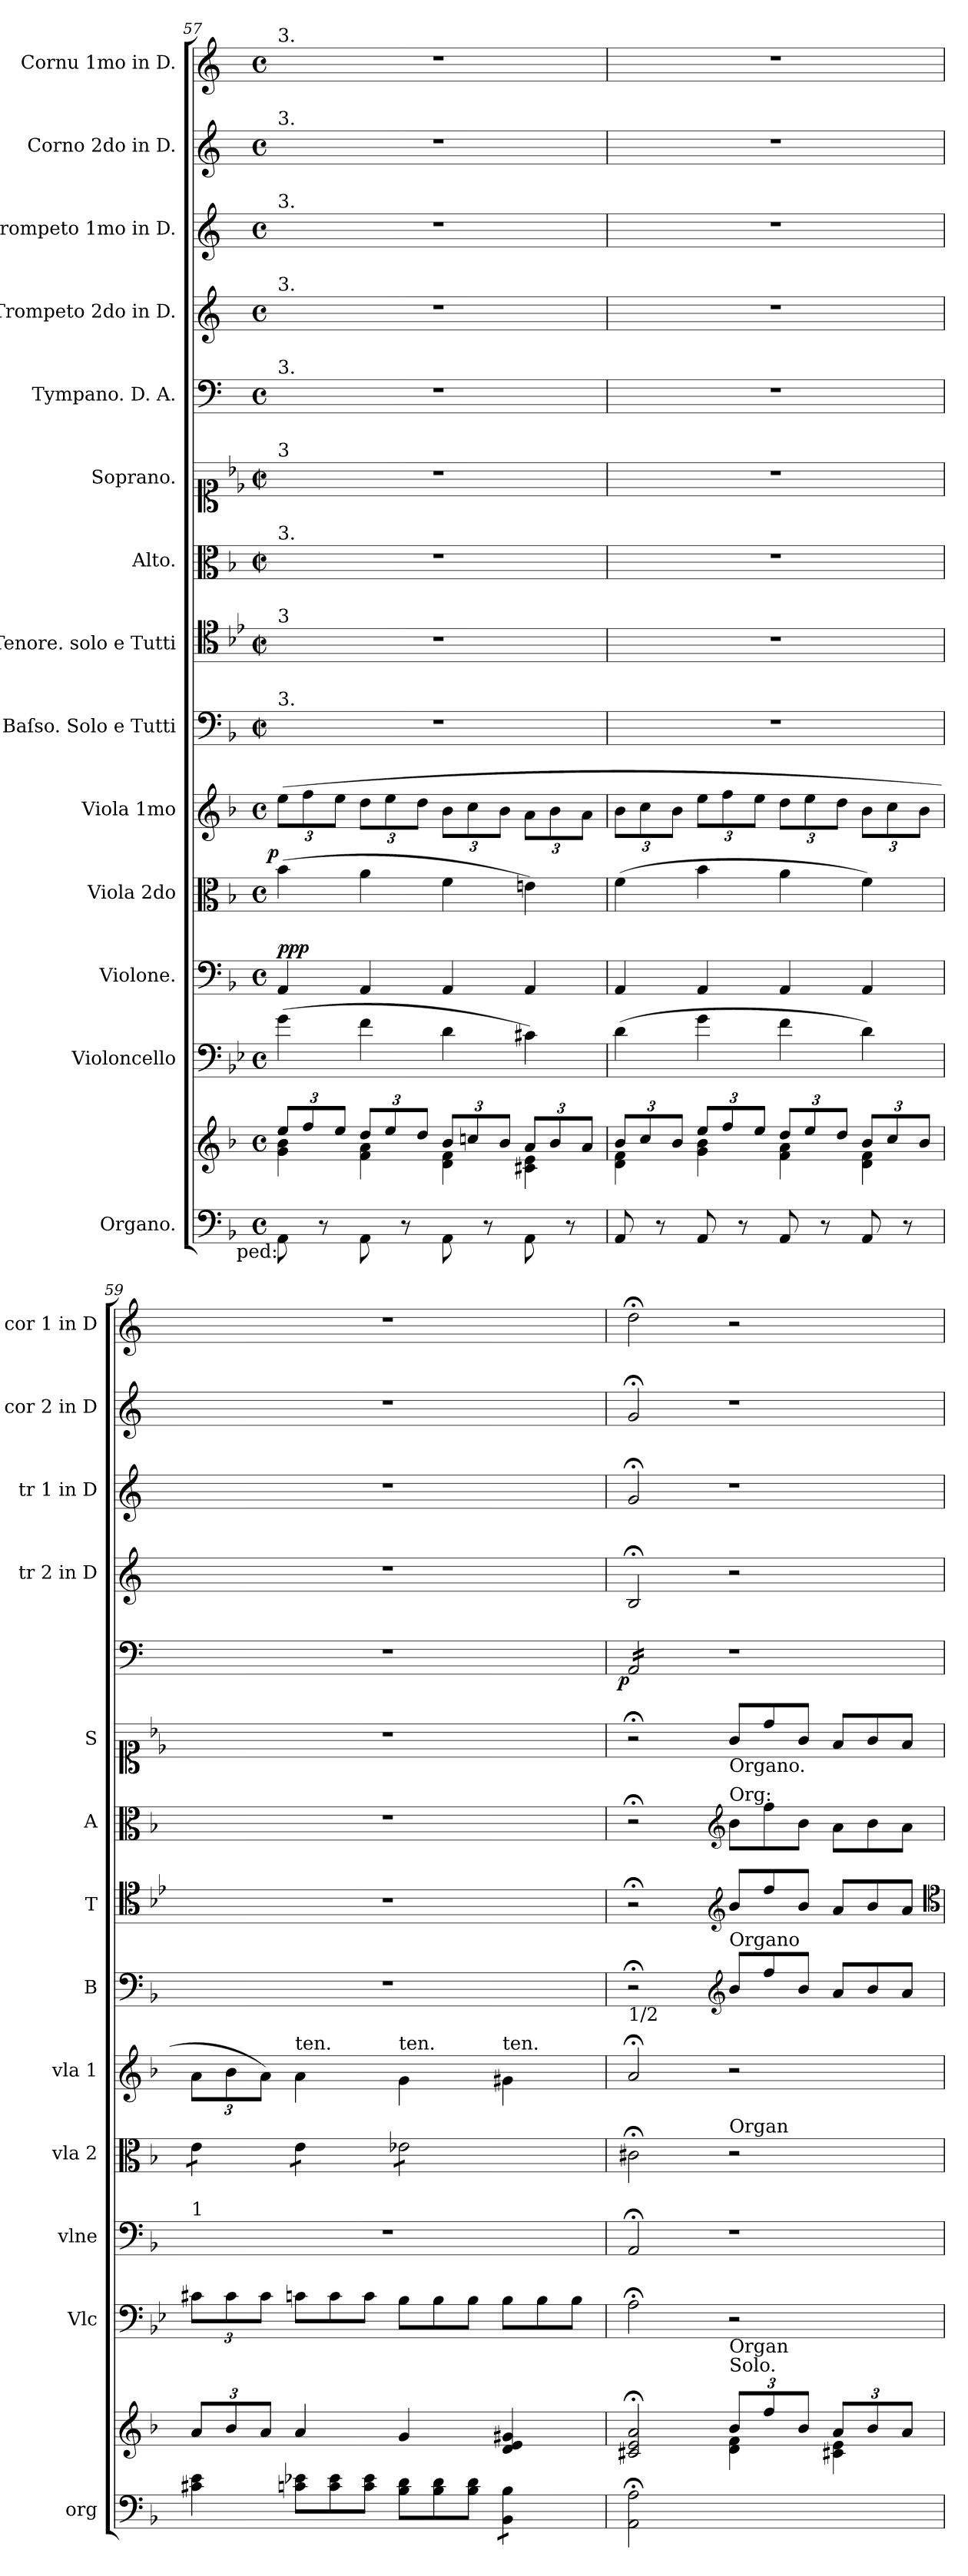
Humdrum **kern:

**kern	**kern	**kern	**kern	**dynam	**kern	**dynam	**kern	**kern	**kern	**kern	**kern	**kern	**dynam	**kern	**kern	**kern	**kern
*part14	*part14	*part13	*part12	*part12	*part11	*part11	*part10	*part9	*part8	*part7	*part6	*part5	*part5	*part4	*part3	*part2	*part1
*staff15	*staff14	*staff13	*staff12	*staff12	*staff11	*staff11	*staff10	*staff9	*staff8	*staff7	*staff6	*staff5	*staff5	*staff4	*staff3	*staff2	*staff1
*I"Organo.	*	*I"Violoncello	*I"Violone.	*	*I"Viola 2do	*	*I"Viola 1mo	*I"Baſso. Solo e Tutti	*I"Tenore. solo e Tutti	*I"Alto.	*I"Soprano.	*I"Tympano. D. A.	*	*I"Trompeto 2do in D.	*I"Trompeto 1mo in D.	*I"Corno 2do in D.	*I"Cornu 1mo in D.
*I'org	*	*I'Vlc	*I'vlne	*	*I'vla 2	*	*I'vla 1	*I'B	*I'T	*I'A	*I'S	*	*	*I'tr 2 in D	*I'tr 1 in D	*I'cor 2 in D	*I'cor 1 in D
*clefF4	*clefG2	*clefF4	*clefF4	*	*clefC3	*	*clefG2	*clefF4	*clefC4	*clefC3	*clefC1	*clefF4	*	*clefG2	*clefG2	*clefG2	*clefG2
*	*	*	*	*	*	*	*	*	*	*	*	*	*	*ITrd-1c-2	*ITrd-1c-2	*ITrd6c10	*ITrd6c10
*k[b-]	*k[b-]	*k[b-e-]	*k[b-]	*	*k[b-]	*	*k[b-]	*k[b-]	*k[b-e-]	*k[b-]	*k[b-e-]	*k[]	*	*k[f#c#]	*k[f#c#]	*k[f#c#]	*k[f#c#]
*M4/4	*M4/4	*M4/4	*M4/4	*	*M4/4	*	*M4/4	*M4/4	*M4/4	*M4/4	*M4/4	*M4/4	*	*M4/4	*M4/4	*M4/4	*M4/4
*met(c)	*met(c)	*met(c)	*met(c)	*	*met(c)	*	*met(c)	*met(c|)	*met(c|)	*met(c|)	*met(c|)	*met(c)	*	*met(c)	*met(c)	*met(c)	*met(c)
=57	=57	=57	=57	=57	=57	=57	=57	=57	=57	=57	=57	=57	=57	=57	=57	=57	=57
*	*^	*	*	*	*	*	*	*	*	*	*	*	*	*	*	*	*
!	!	!	!	!	!	!	!	!	!	!	!	!	!	!	!	!	!	!LO:TX:a:t=3.
!	!	!	!	!	!	!	!	!	!	!	!	!	!	!	!	!	!LO:TX:a:t=3.	!
!	!	!	!	!	!	!	!	!	!	!	!	!	!	!	!	!LO:TX:a:t=3.	!	!
!	!	!	!	!	!	!	!	!	!	!	!	!	!	!	!LO:TX:a:t=3.	!	!	!
!	!	!	!	!	!	!	!	!	!	!	!	!	!LO:TX:a:t=3.	!	!	!	!	!
!	!	!	!	!	!	!	!	!	!	!	!	!LO:TX:a:t=3	!	!	!	!	!	!
!	!	!	!	!	!	!	!	!	!	!	!LO:TX:a:t=3.	!	!	!	!	!	!	!
!	!	!	!	!	!	!	!	!	!	!LO:TX:a:t=3	!	!	!	!	!	!	!	!
!	!	!	!	!	!	!	!	!	!LO:TX:a:t=3.	!	!	!	!	!	!	!	!	!
!LO:TX:b:rj:t=ped&colon;	!	!	!	!	!	!	!	!	!	!	!	!	!	!	!	!	!	!
!	!	!	!	!	!LO:DY:a	!	!LO:DY:a:rj	!	!	!	!	!	!	!	!	!	!	!
8AA\	12ee/L	4g\ 4b-\	(4g\	4AA/	ppp	(4b-\	p	(12ee\L	1r	1r	1r	1r	1r	.	1r	1r	1r	1r
.	12ff/	.	.	.	.	.	.	12ff\	.	.	.	.	.	.	.	.	.	.
8r	.	.	.	.	.	.	.	.	.	.	.	.	.	.	.	.	.	.
.	12ee/J	.	.	.	.	.	.	12ee\J	.	.	.	.	.	.	.	.	.	.
8AA\	12dd/L	4f\ 4a\	4f\	4AA/	.	4a\	.	12dd\L	.	.	.	.	.	.	.	.	.	.
.	12ee/	.	.	.	.	.	.	12ee\	.	.	.	.	.	.	.	.	.	.
8r	.	.	.	.	.	.	.	.	.	.	.	.	.	.	.	.	.	.
.	12dd/J	.	.	.	.	.	.	12dd\J	.	.	.	.	.	.	.	.	.	.
8AA\	12b-/L	4d\ 4f\	4d\	4AA/	.	4f\	.	12b-\L	.	.	.	.	.	.	.	.	.	.
.	12ccn/	.	.	.	.	.	.	12cc\	.	.	.	.	.	.	.	.	.	.
8r	.	.	.	.	.	.	.	.	.	.	.	.	.	.	.	.	.	.
.	12b-/J	.	.	.	.	.	.	12b-\J	.	.	.	.	.	.	.	.	.	.
8AA\	12a/L	4c#X\ 4e\	4c#X\)	4AA/	.	4en\)	.	12a\L	.	.	.	.	.	.	.	.	.	.
.	12b-/	.	.	.	.	.	.	12b-\	.	.	.	.	.	.	.	.	.	.
8r	.	.	.	.	.	.	.	.	.	.	.	.	.	.	.	.	.	.
.	12a/J	.	.	.	.	.	.	12a\J	.	.	.	.	.	.	.	.	.	.
=58	=58	=58	=58	=58	=58	=58	=58	=58	=58	=58	=58	=58	=58	=58	=58	=58	=58	=58
8AA/	12b-/L	4d\ 4f\	(4d\	4AA/	.	(4f\	.	12b-\L	1r	1r	1r	1r	1r	.	1r	1r	1r	1r
.	12cc/	.	.	.	.	.	.	12cc\	.	.	.	.	.	.	.	.	.	.
8r	.	.	.	.	.	.	.	.	.	.	.	.	.	.	.	.	.	.
.	12b-/J	.	.	.	.	.	.	12b-\J	.	.	.	.	.	.	.	.	.	.
8AA/	12ee/L	4g\ 4b-\	4g\	4AA/	.	4b-\	.	12ee\L	.	.	.	.	.	.	.	.	.	.
.	12ff/	.	.	.	.	.	.	12ff\	.	.	.	.	.	.	.	.	.	.
8r	.	.	.	.	.	.	.	.	.	.	.	.	.	.	.	.	.	.
.	12ee/J	.	.	.	.	.	.	12ee\J	.	.	.	.	.	.	.	.	.	.
8AA/	12dd/L	4f\ 4a\	4f\	4AA/	.	4a\	.	12dd\L	.	.	.	.	.	.	.	.	.	.
.	12ee/	.	.	.	.	.	.	12ee\	.	.	.	.	.	.	.	.	.	.
8r	.	.	.	.	.	.	.	.	.	.	.	.	.	.	.	.	.	.
.	12dd/J	.	.	.	.	.	.	12dd\J	.	.	.	.	.	.	.	.	.	.
8AA/	12b-/L	4d\ 4f\	4d\)	4AA/	.	4f\)	.	12b-\L	.	.	.	.	.	.	.	.	.	.
.	12cc/	.	.	.	.	.	.	12cc\	.	.	.	.	.	.	.	.	.	.
8r	.	.	.	.	.	.	.	.	.	.	.	.	.	.	.	.	.	.
.	12b-/J	.	.	.	.	.	.	12b-\J	.	.	.	.	.	.	.	.	.	.
*	*v	*v	*	*	*	*	*	*	*	*	*	*	*	*	*	*	*	*
=59	=59	=59	=59	=59	=59	=59	=59	=59	=59	=59	=59	=59	=59	=59	=59	=59	=59
!	!	!	!LO:TX:a:t=1	!	!	!	!	!	!	!	!	!	!	!	!	!	!
!	!	!	!	!	!	!	!	!	!	!	!	!	!	!LO:N:vis=2	!	!	!LO:N:vis=2
*	*	*	*	*	*tremolo	*	*	*	*	*	*	*	*	*	*	*	*
4c#X\ 4e\	12a/L	12c#X\L	1r	.	8e\L	.	12a\L	1r	1r	1r	1r	1r	.	1r	1r	1r	1r
.	12b-/	12c#\	.	.	.	.	12b-\	.	.	.	.	.	.	.	.	.	.
.	.	.	.	.	8e\J	.	.	.	.	.	.	.	.	.	.	.	.
.	12a/J	12c#\J	.	.	.	.	12a\J)	.	.	.	.	.	.	.	.	.	.
*Xtuplet	*	*Xtuplet	*	*	*	*	*	*	*	*	*	*	*	*	*	*	*
!	!	!	!	!	!	!	!LO:TX:a:t=ten.	!	!	!	!	!	!	!	!	!	!
12cn\ 12e-X\L	4a/	12cn\L	.	.	8e\L	.	4a\	.	.	.	.	.	.	.	.	.	.
12c\ 12e-\	.	12c\	.	.	.	.	.	.	.	.	.	.	.	.	.	.	.
.	.	.	.	.	8e\J	.	.	.	.	.	.	.	.	.	.	.	.
12c\ 12e-\J	.	12c\J	.	.	.	.	.	.	.	.	.	.	.	.	.	.	.
!	!	!	!	!	!	!	!LO:TX:a:t=ten.	!	!	!	!	!	!	!	!	!	!
12B-\ 12d\L	4g/	12B-\L	.	.	8e-X\L	.	4g\	.	.	.	.	.	.	.	.	.	.
12B-\ 12d\	.	12B-\	.	.	.	.	.	.	.	.	.	.	.	.	.	.	.
.	.	.	.	.	8e-X\	.	.	.	.	.	.	.	.	.	.	.	.
12B-\ 12d\J	.	12B-\J	.	.	.	.	.	.	.	.	.	.	.	.	.	.	.
!	!	!	!	!	!	!	!LO:TX:a:t=ten.	!	!	!	!	!	!	!	!	!	!
*tremolo	*	*	*	*	*	*	*	*	*	*	*	*	*	*	*	*	*
8BB-\ 8B-\L	4d/ 4e/ 4g#X/	12B-\L	.	.	8e-X\	.	4g#X\	.	.	.	.	.	.	.	.	.	.
.	.	12B-\	.	.	.	.	.	.	.	.	.	.	.	.	.	.	.
8BB-\ 8B-\J	.	.	.	.	8e-X\J	.	.	.	.	.	.	.	.	.	.	.	.
*	*	*	*	*	*Xtremolo	*	*	*	*	*	*	*	*	*	*	*	*
*Xtremolo	*	*	*	*	*	*	*	*	*	*	*	*	*	*	*	*	*
.	.	12B-\J	.	.	.	.	.	.	.	.	.	.	.	.	.	.	.
=60	=60	=60	=60	=60	=60	=60	=60	=60	=60	=60	=60	=60	=60	=60	=60	=60	=60
*	*^	*	*	*	*	*	*	*	*	*	*	*	*	*	*	*	*
!	!	!	!	!	!	!	!	!	!LO:TX:b:t=1/2	!	!	!	!	!	!	!	!	!
!	!	!	!	!	!	!	!	!	!	!	!	!	!	!LO:DY:rj	!	!	!	!
*	*	*	*	*	*	*	*	*	*	*	*	*	*tremolo	*	*	*	*	*
2AA;<\ 2A;<\	2c#X;</ 2e;</ 2a;</	2ryy	2A;<\	2AA;</	.	2c#X;<\	.	2a;</	2r;<	2r;<	2r;<	2r;<	16AA/LL	p	2c#;</	2a;</	2A;</	2e;<\
.	.	.	.	.	.	.	.	.	.	.	.	.	16AA/	.	.	.	.	.
.	.	.	.	.	.	.	.	.	.	.	.	.	16AA/	.	.	.	.	.
.	.	.	.	.	.	.	.	.	.	.	.	.	16AA/	.	.	.	.	.
.	.	.	.	.	.	.	.	.	.	.	.	.	16AA/	.	.	.	.	.
.	.	.	.	.	.	.	.	.	.	.	.	.	16AA/	.	.	.	.	.
.	.	.	.	.	.	.	.	.	.	.	.	.	16AA/	.	.	.	.	.
.	.	.	.	.	.	.	.	.	.	.	.	.	16AA/JJ	.	.	.	.	.
*	*	*	*	*	*	*	*	*	*	*	*	*	*Xtremolo	*	*	*	*	*
*	*	*	*	*	*	*	*	*	*clefG2	*clefG2	*clefG2	*	*	*	*	*	*	*
!	!	!	!	!LO:N:vis=1	!	!	!	!	!	!	!	!	!	!	!	!	!	!
*	*	*	*	*	*	*	*	*	*Xtuplet	*Xtuplet	*Xtuplet	*Xtuplet	*	*	*	*	*	*
!	!	!	!	!	!	!	!	!	!	!	!	!LO:TX:b:t=Organo.	!	!	!	!	!	!
!	!	!	!	!	!	!	!	!	!	!	!LO:TX:a:t=Org&colon;	!	!	!	!	!	!	!
!	!	!	!	!	!	!	!	!	!LO:TX:a:t=Organo	!	!	!	!	!	!	!	!	!
!	!	!	!	!	!	!LO:TX:a:t=Organ	!	!	!	!	!	!	!	!	!	!	!	!
!	!	!	!LO:TX:b:t=Organ	!	!	!	!	!	!	!	!	!	!	!	!	!	!	!
!	!LO:TX:a:t=Solo.	!	!	!	!	!	!	!	!	!	!	!	!	!	!	!	!	!
!	!	!	!	!	!	!	!	!	!	!	!	!	!LO:N:vis=1	!	!	!LO:N:vis=1	!LO:N:vis=1	!
2ryy	12b-/L	4d\ 4f\	2r	2rF	.	2r	.	2r	12b-!/L	12b-!/L	12b-!\L	12g!/L	2r	.	2r	2r	2r	2r
.	12ff/	.	.	.	.	.	.	.	12ff!/	12ff!/	12ff!\	12dd!/	.	.	.	.	.	.
.	12b-/J	.	.	.	.	.	.	.	12b-!/J	12b-!/J	12b-!\J	12g!/J	.	.	.	.	.	.
.	12a/L	4c#X\ 4e\	.	.	.	.	.	.	12a!/L	12a!/L	12a!\L	12f!/L	.	.	.	.	.	.
.	12b-/	.	.	.	.	.	.	.	12b-!/	12b-!/	12b-!\	12g!/	.	.	.	.	.	.
.	12a/J	.	.	.	.	.	.	.	12a!/J	12a!/J	12a!\J	12f!/J	.	.	.	.	.	.
*	*v	*v	*	*	*	*	*	*	*	*	*	*	*	*	*	*	*	*
*	*	*	*	*	*	*	*	*	*clefC4	*	*	*	*	*	*	*	*
=	=	=	=	=	=	=	=	=	=	=	=	=	=	=	=	=	=
*-	*-	*-	*-	*-	*-	*-	*-	*-	*-	*-	*-	*-	*-	*-	*-	*-	*-
